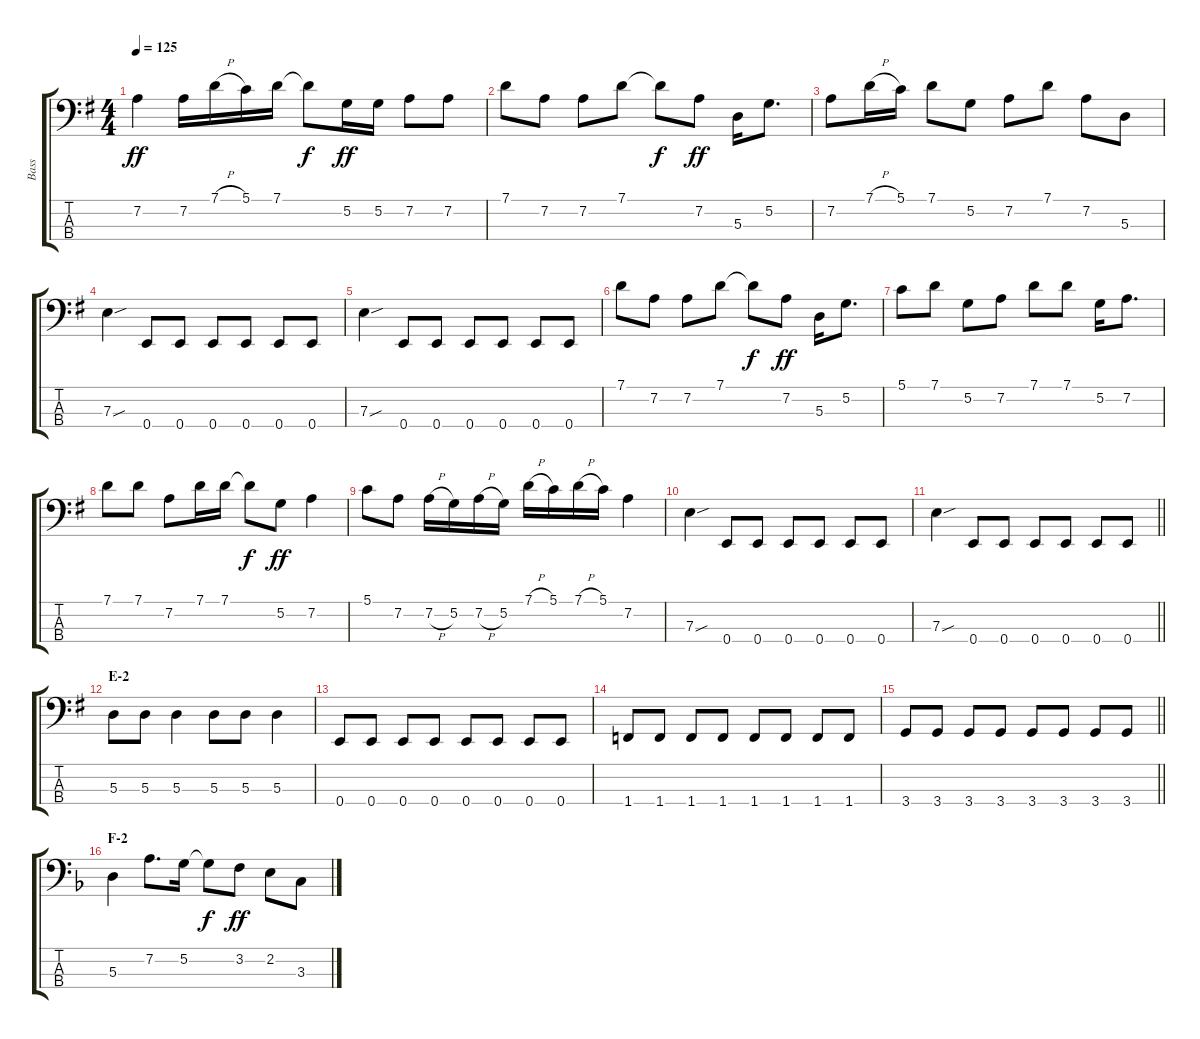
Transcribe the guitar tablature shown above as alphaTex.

\track ("Bass" "Bass") {instrument electricbasspick}
\staff {score tabs}
\tuning (G2 D2 A1 E1) {hide}
\ts (4 4)
\tempo 125
\clef f4
\ks g
7.2.4{dy ff} 7.2.16 7.1{h}.16 5.1.16 7.1.16 7.1{t}.8{dy f} 5.2.16{dy ff} 5.2.16 7.2.8 7.2.8 |
7.1.8 7.2.8 7.2.8 7.1.8 7.1{t}.8{dy f} 7.2.8{dy ff} 5.3.16 5.2.8{d} |
7.2.8 7.1{h}.16 5.1.16 7.1.8 5.2.8 7.2.8 7.1.8 7.2.8 5.3.8 |
7.3{sou}.4 0.4.8 0.4.8 0.4.8 0.4.8 0.4.8 0.4.8 |
7.3{sou}.4 0.4.8 0.4.8 0.4.8 0.4.8 0.4.8 0.4.8 |
7.1.8 7.2.8 7.2.8 7.1.8 7.1{t}.8{dy f} 7.2.8{dy ff} 5.3.16 5.2.8{d} |
5.1.8 7.1.8 5.2.8 7.2.8 7.1.8 7.1.8 5.2.16 7.2.8{d} |
7.1.8 7.1.8 7.2.8 7.1.16 7.1.16 7.1{t}.8{dy f} 5.2.8{dy ff} 7.2.4 |
5.1.8 7.2.8 7.2{h}.16 5.2.16 7.2{h}.16 5.2.16 7.1{h}.16 5.1.16 7.1{h}.16 5.1.16 7.2.4 |
7.3{sou}.4 0.4.8 0.4.8 0.4.8 0.4.8 0.4.8 0.4.8 |
\barLineRight lightlight
7.3{sou}.4 0.4.8 0.4.8 0.4.8 0.4.8 0.4.8 0.4.8 |
\section ("" "E-2")
5.3.8 5.3.8 5.3.4 5.3.8 5.3.8 5.3.4 |
0.4.8 0.4.8 0.4.8 0.4.8 0.4.8 0.4.8 0.4.8 0.4.8 |
1.4.8 1.4.8 1.4.8 1.4.8 1.4.8 1.4.8 1.4.8 1.4.8 |
\barLineRight lightlight
3.4.8 3.4.8 3.4.8 3.4.8 3.4.8 3.4.8 3.4.8 3.4.8 |
\section ("" "F-2")
\ks f
5.3.4 7.2.8{d} 5.2.16 5.2{t}.8{dy f} 3.2.8{dy ff} 2.2.8 3.3.8
